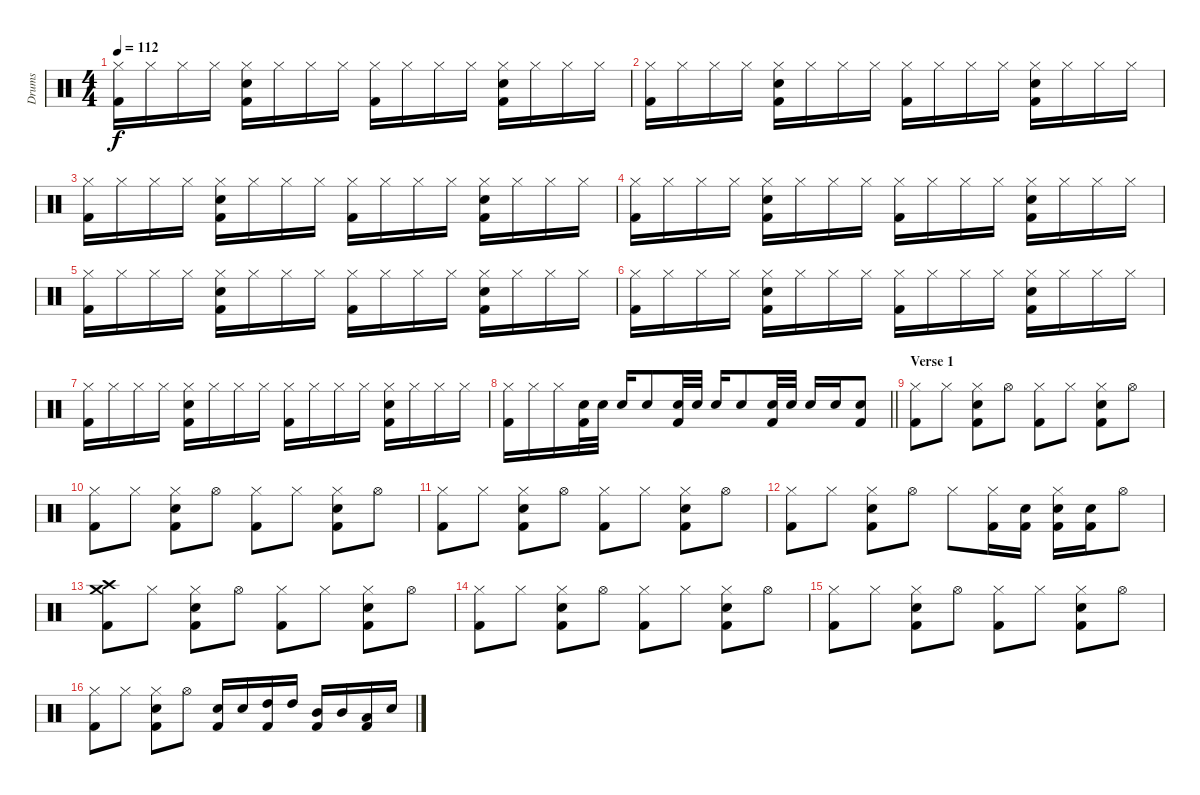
\track ("Drums" "Drums") {instrument percussion}
\staff {score}
\articulation defaults
\ts (4 4)
\tempo 112
\clef neutral
\ks c
("Hi-Hat (closed)" "Kick (hit) 2").16{dy f} "Hi-Hat (closed)".16 "Hi-Hat (closed)".16 "Hi-Hat (closed)".16 ("Electric Snare (hit)" "Hi-Hat (closed)" "Kick (hit) 2").16 "Hi-Hat (closed)".16 "Hi-Hat (closed)".16 "Hi-Hat (closed)".16 ("Hi-Hat (closed)" "Kick (hit) 2").16 "Hi-Hat (closed)".16 "Hi-Hat (closed)".16 "Hi-Hat (closed)".16 ("Electric Snare (hit)" "Hi-Hat (closed)" "Kick (hit) 2").16 "Hi-Hat (closed)".16 "Hi-Hat (closed)".16 "Hi-Hat (closed)".16 |
("Hi-Hat (closed)" "Kick (hit) 2").16 "Hi-Hat (closed)".16 "Hi-Hat (closed)".16 "Hi-Hat (closed)".16 ("Electric Snare (hit)" "Hi-Hat (closed)" "Kick (hit) 2").16 "Hi-Hat (closed)".16 "Hi-Hat (closed)".16 "Hi-Hat (closed)".16 ("Hi-Hat (closed)" "Kick (hit) 2").16 "Hi-Hat (closed)".16 "Hi-Hat (closed)".16 "Hi-Hat (closed)".16 ("Electric Snare (hit)" "Hi-Hat (closed)" "Kick (hit) 2").16 "Hi-Hat (closed)".16 "Hi-Hat (closed)".16 "Hi-Hat (closed)".16 |
("Hi-Hat (closed)" "Kick (hit) 2").16 "Hi-Hat (closed)".16 "Hi-Hat (closed)".16 "Hi-Hat (closed)".16 ("Electric Snare (hit)" "Hi-Hat (closed)" "Kick (hit) 2").16 "Hi-Hat (closed)".16 "Hi-Hat (closed)".16 "Hi-Hat (closed)".16 ("Hi-Hat (closed)" "Kick (hit) 2").16 "Hi-Hat (closed)".16 "Hi-Hat (closed)".16 "Hi-Hat (closed)".16 ("Electric Snare (hit)" "Hi-Hat (closed)" "Kick (hit) 2").16 "Hi-Hat (closed)".16 "Hi-Hat (closed)".16 "Hi-Hat (closed)".16 |
("Hi-Hat (closed)" "Kick (hit) 2").16 "Hi-Hat (closed)".16 "Hi-Hat (closed)".16 "Hi-Hat (closed)".16 ("Electric Snare (hit)" "Hi-Hat (closed)" "Kick (hit) 2").16 "Hi-Hat (closed)".16 "Hi-Hat (closed)".16 "Hi-Hat (closed)".16 ("Hi-Hat (closed)" "Kick (hit) 2").16 "Hi-Hat (closed)".16 "Hi-Hat (closed)".16 "Hi-Hat (closed)".16 ("Electric Snare (hit)" "Hi-Hat (closed)" "Kick (hit) 2").16 "Hi-Hat (closed)".16 "Hi-Hat (closed)".16 "Hi-Hat (closed)".16 |
("Hi-Hat (closed)" "Kick (hit) 2").16 "Hi-Hat (closed)".16 "Hi-Hat (closed)".16 "Hi-Hat (closed)".16 ("Electric Snare (hit)" "Hi-Hat (closed)" "Kick (hit) 2").16 "Hi-Hat (closed)".16 "Hi-Hat (closed)".16 "Hi-Hat (closed)".16 ("Hi-Hat (closed)" "Kick (hit) 2").16 "Hi-Hat (closed)".16 "Hi-Hat (closed)".16 "Hi-Hat (closed)".16 ("Electric Snare (hit)" "Hi-Hat (closed)" "Kick (hit) 2").16 "Hi-Hat (closed)".16 "Hi-Hat (closed)".16 "Hi-Hat (closed)".16 |
("Hi-Hat (closed)" "Kick (hit) 2").16 "Hi-Hat (closed)".16 "Hi-Hat (closed)".16 "Hi-Hat (closed)".16 ("Electric Snare (hit)" "Hi-Hat (closed)" "Kick (hit) 2").16 "Hi-Hat (closed)".16 "Hi-Hat (closed)".16 "Hi-Hat (closed)".16 ("Hi-Hat (closed)" "Kick (hit) 2").16 "Hi-Hat (closed)".16 "Hi-Hat (closed)".16 "Hi-Hat (closed)".16 ("Electric Snare (hit)" "Hi-Hat (closed)" "Kick (hit) 2").16 "Hi-Hat (closed)".16 "Hi-Hat (closed)".16 "Hi-Hat (closed)".16 |
("Hi-Hat (closed)" "Kick (hit) 2").16 "Hi-Hat (closed)".16 "Hi-Hat (closed)".16 "Hi-Hat (closed)".16 ("Electric Snare (hit)" "Hi-Hat (closed)" "Kick (hit) 2").16 "Hi-Hat (closed)".16 "Hi-Hat (closed)".16 "Hi-Hat (closed)".16 ("Hi-Hat (closed)" "Kick (hit) 2").16 "Hi-Hat (closed)".16 "Hi-Hat (closed)".16 "Hi-Hat (closed)".16 ("Electric Snare (hit)" "Hi-Hat (closed)" "Kick (hit) 2").16 "Hi-Hat (closed)".16 "Hi-Hat (closed)".16 "Hi-Hat (closed)".16 |
\barLineRight lightlight
("Hi-Hat (closed)" "Kick (hit) 2").16 "Hi-Hat (closed)".16 "Hi-Hat (closed)".16 ("Electric Snare (hit)" "Kick (hit) 2").32 "Electric Snare (hit)".32 "Electric Snare (hit)".16 "Electric Snare (hit)".8 ("Electric Snare (hit)" "Kick (hit) 2").32 "Electric Snare (hit)".32 "Electric Snare (hit)".16 "Electric Snare (hit)".8 ("Electric Snare (hit)" "Kick (hit) 2").32 "Electric Snare (hit)".32 "Electric Snare (hit)".16 "Electric Snare (hit)".16 ("Electric Snare (hit)" "Kick (hit) 2").8 |
\section ("" "Verse 1")
("Hi-Hat (closed)" "Kick (hit) 2").8 "Hi-Hat (closed)".8 ("Hi-Hat (closed)" "Electric Snare (hit)" "Kick (hit) 2").8 "Hi-Hat (open)".8 ("Hi-Hat (closed)" "Kick (hit) 2").8 "Hi-Hat (closed)".8 ("Hi-Hat (closed)" "Electric Snare (hit)" "Kick (hit) 2").8 "Hi-Hat (open)".8 |
("Hi-Hat (closed)" "Kick (hit) 2").8 "Hi-Hat (closed)".8 ("Hi-Hat (closed)" "Electric Snare (hit)" "Kick (hit) 2").8 "Hi-Hat (open)".8 ("Hi-Hat (closed)" "Kick (hit) 2").8 "Hi-Hat (closed)".8 ("Hi-Hat (closed)" "Electric Snare (hit)" "Kick (hit) 2").8 "Hi-Hat (open)".8 |
("Hi-Hat (closed)" "Kick (hit) 2").8 "Hi-Hat (closed)".8 ("Hi-Hat (closed)" "Electric Snare (hit)" "Kick (hit) 2").8 "Hi-Hat (open)".8 ("Hi-Hat (closed)" "Kick (hit) 2").8 "Hi-Hat (closed)".8 ("Hi-Hat (closed)" "Electric Snare (hit)" "Kick (hit) 2").8 "Hi-Hat (open)".8 |
("Hi-Hat (closed)" "Kick (hit) 2").8 "Hi-Hat (closed)".8 ("Hi-Hat (closed)" "Electric Snare (hit)" "Kick (hit) 2").8 "Hi-Hat (open)".8 "Hi-Hat (closed)".8 ("Hi-Hat (closed)" "Kick (hit) 2").16 ("Electric Snare (hit)" "Kick (hit) 2").16 ("Hi-Hat (closed)" "Electric Snare (hit)" "Kick (hit) 2").16 ("Electric Snare (hit)" "Kick (hit) 2").16 "Hi-Hat (open)".8 |
("Crash high (hit)" "Crash medium (hit)" "Kick (hit) 2").8 "Hi-Hat (closed)".8 ("Hi-Hat (closed)" "Electric Snare (hit)" "Kick (hit) 2").8 "Hi-Hat (open)".8 ("Hi-Hat (closed)" "Kick (hit) 2").8 "Hi-Hat (closed)".8 ("Hi-Hat (closed)" "Electric Snare (hit)" "Kick (hit) 2").8 "Hi-Hat (open)".8 |
("Hi-Hat (closed)" "Kick (hit) 2").8 "Hi-Hat (closed)".8 ("Hi-Hat (closed)" "Electric Snare (hit)" "Kick (hit) 2").8 "Hi-Hat (open)".8 ("Hi-Hat (closed)" "Kick (hit) 2").8 "Hi-Hat (closed)".8 ("Hi-Hat (closed)" "Electric Snare (hit)" "Kick (hit) 2").8 "Hi-Hat (open)".8 |
("Hi-Hat (closed)" "Kick (hit) 2").8 "Hi-Hat (closed)".8 ("Hi-Hat (closed)" "Electric Snare (hit)" "Kick (hit) 2").8 "Hi-Hat (open)".8 ("Hi-Hat (closed)" "Kick (hit) 2").8 "Hi-Hat (closed)".8 ("Hi-Hat (closed)" "Electric Snare (hit)" "Kick (hit) 2").8 "Hi-Hat (open)".8 |
("Hi-Hat (closed)" "Kick (hit) 2").8 "Hi-Hat (closed)".8 ("Hi-Hat (closed)" "Electric Snare (hit)" "Kick (hit) 2").8 "Hi-Hat (open)".8 ("Electric Snare (hit)" "Kick (hit) 2").16 "Electric Snare (hit)".16 ("High Tom (hit)" "Kick (hit) 2").16 "High Tom (hit)".16 ("Mid Tom (hit)" "Kick (hit) 2").16 "Mid Tom (hit)".16 ("Low Tom (hit)" "Kick (hit) 2").16 "Electric Snare (hit)".16
